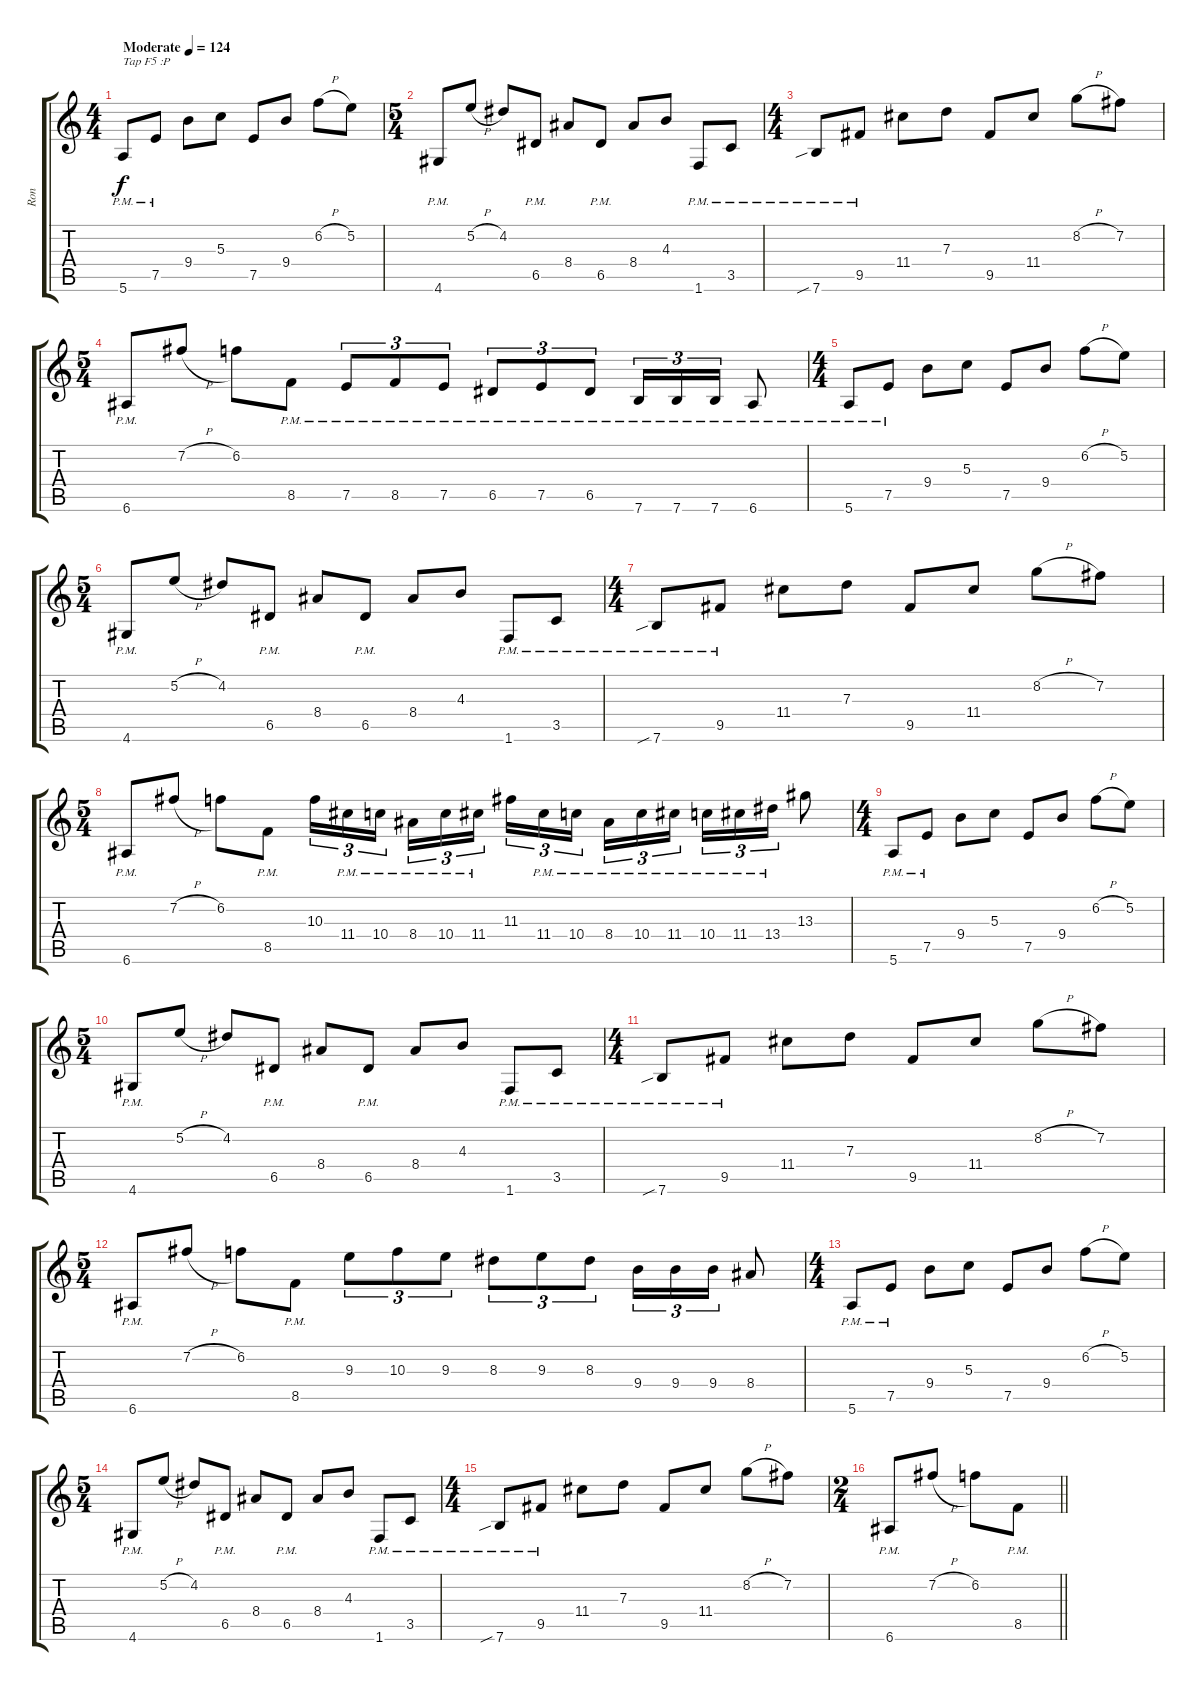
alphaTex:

\track ("Ron" "Ron") {instrument distortionguitar}
\staff {score tabs}
\tuning (E4 B3 G3 D3 A2 E2) {hide}
\ts (4 4)
\tempo (124 "Moderate")
\clef g2
\ks c
5.6{pm}.8{txt "Tap F5 :P" dy f instrument distortionguitar} 7.5{pm}.8 9.4.8 5.3.8 7.5.8 9.4.8 6.2{h}.8 5.2.8 |
\ts (5 4)
4.6{pm}.8 5.2{h}.8 4.2.8 6.5{pm}.8 8.4.8 6.5{pm}.8 8.4.8 4.3.8 1.6{pm}.8 3.5{pm}.8 |
\ts (4 4)
7.6{sib pm}.8 9.5{pm}.8 11.4.8 7.3.8 9.5.8 11.4.8 8.2{h}.8 7.2.8 |
\ts (5 4)
6.6{pm}.8 7.2{h}.8 6.2.8 8.5{pm}.8 7.5{pm}.8{tu (3 2)} 8.5{pm}.8{tu (3 2)} 7.5{pm}.8{tu (3 2)} 6.5{pm}.8{tu (3 2)} 7.5{pm}.8{tu (3 2)} 6.5{pm}.8{tu (3 2)} 7.6{pm}.16{tu (3 2)} 7.6{pm}.16{tu (3 2)} 7.6{pm}.16{tu (3 2)} 6.6{pm}.8 |
\ts (4 4)
5.6{pm}.8 7.5{pm}.8 9.4.8 5.3.8 7.5.8 9.4.8 6.2{h}.8 5.2.8 |
\ts (5 4)
4.6{pm}.8 5.2{h}.8 4.2.8 6.5{pm}.8 8.4.8 6.5{pm}.8 8.4.8 4.3.8 1.6{pm}.8 3.5{pm}.8 |
\ts (4 4)
7.6{sib pm}.8 9.5{pm}.8 11.4.8 7.3.8 9.5.8 11.4.8 8.2{h}.8 7.2.8 |
\ts (5 4)
6.6{pm}.8 7.2{h}.8 6.2.8 8.5{pm}.8 10.3.16{tu (3 2)} 11.4{pm}.16{tu (3 2)} 10.4{pm}.16{tu (3 2) beam splitsecondary} 8.4{pm}.16{tu (3 2)} 10.4{pm}.16{tu (3 2)} 11.4{pm}.16{tu (3 2)} 11.3.16{tu (3 2)} 11.4{pm}.16{tu (3 2)} 10.4{pm}.16{tu (3 2) beam splitsecondary} 8.4{pm}.16{tu (3 2)} 10.4{pm}.16{tu (3 2)} 11.4{pm}.16{tu (3 2)} 10.4{pm}.16{tu (3 2)} 11.4{pm}.16{tu (3 2)} 13.4{pm}.16{tu (3 2)} 13.3.8 |
\ts (4 4)
5.6{pm}.8 7.5{pm}.8 9.4.8 5.3.8 7.5.8 9.4.8 6.2{h}.8 5.2.8 |
\ts (5 4)
4.6{pm}.8 5.2{h}.8 4.2.8 6.5{pm}.8 8.4.8 6.5{pm}.8 8.4.8 4.3.8 1.6{pm}.8 3.5{pm}.8 |
\ts (4 4)
7.6{sib pm}.8 9.5{pm}.8 11.4.8 7.3.8 9.5.8 11.4.8 8.2{h}.8 7.2.8 |
\ts (5 4)
6.6{pm}.8 7.2{h}.8 6.2.8 8.5{pm}.8 9.3.8{tu (3 2)} 10.3.8{tu (3 2)} 9.3.8{tu (3 2)} 8.3.8{tu (3 2)} 9.3.8{tu (3 2)} 8.3.8{tu (3 2)} 9.4.16{tu (3 2)} 9.4.16{tu (3 2)} 9.4.16{tu (3 2)} 8.4.8 |
\ts (4 4)
5.6{pm}.8 7.5{pm}.8 9.4.8 5.3.8 7.5.8 9.4.8 6.2{h}.8 5.2.8 |
\ts (5 4)
4.6{pm}.8 5.2{h}.8 4.2.8 6.5{pm}.8 8.4.8 6.5{pm}.8 8.4.8 4.3.8 1.6{pm}.8 3.5{pm}.8 |
\ts (4 4)
7.6{sib pm}.8 9.5{pm}.8 11.4.8 7.3.8 9.5.8 11.4.8 8.2{h}.8 7.2.8 |
\ts (2 4)
\barLineRight lightlight
6.6{pm}.8 7.2{h}.8 6.2.8 8.5{pm}.8
